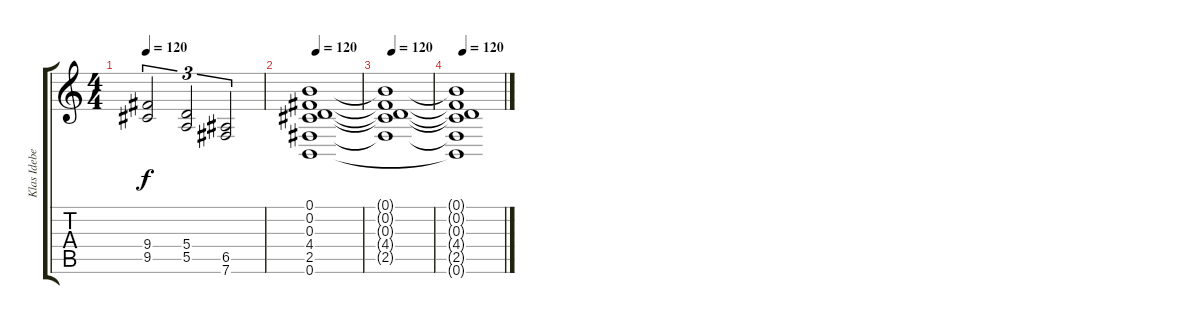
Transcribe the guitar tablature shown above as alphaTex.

\track ("Klas Ideberg " "Klas Idebe") {instrument distortionguitar}
\staff {score tabs}
\tuning (B3 Gb3 D3 A2 E2 B1) {hide}
\ts (4 4)
\tempo 120
\clef g2
\ks c
(9.4 9.5).2{tu (3 2) dy f} (5.4 5.5).2{tu (3 2)} (6.5 7.6).2{tu (3 2)} |
\tempo 120
(0.1 0.2 0.3 4.4 2.5 0.6).1 |
\tempo 120
(0.1{t} 0.2{t} 0.3{t} 4.4{t} 2.5{t}).1 |
\tempo 120
(0.1{t} 0.2{t} 0.3{t} 4.4{t} 2.5{t} 0.6{t}).1
